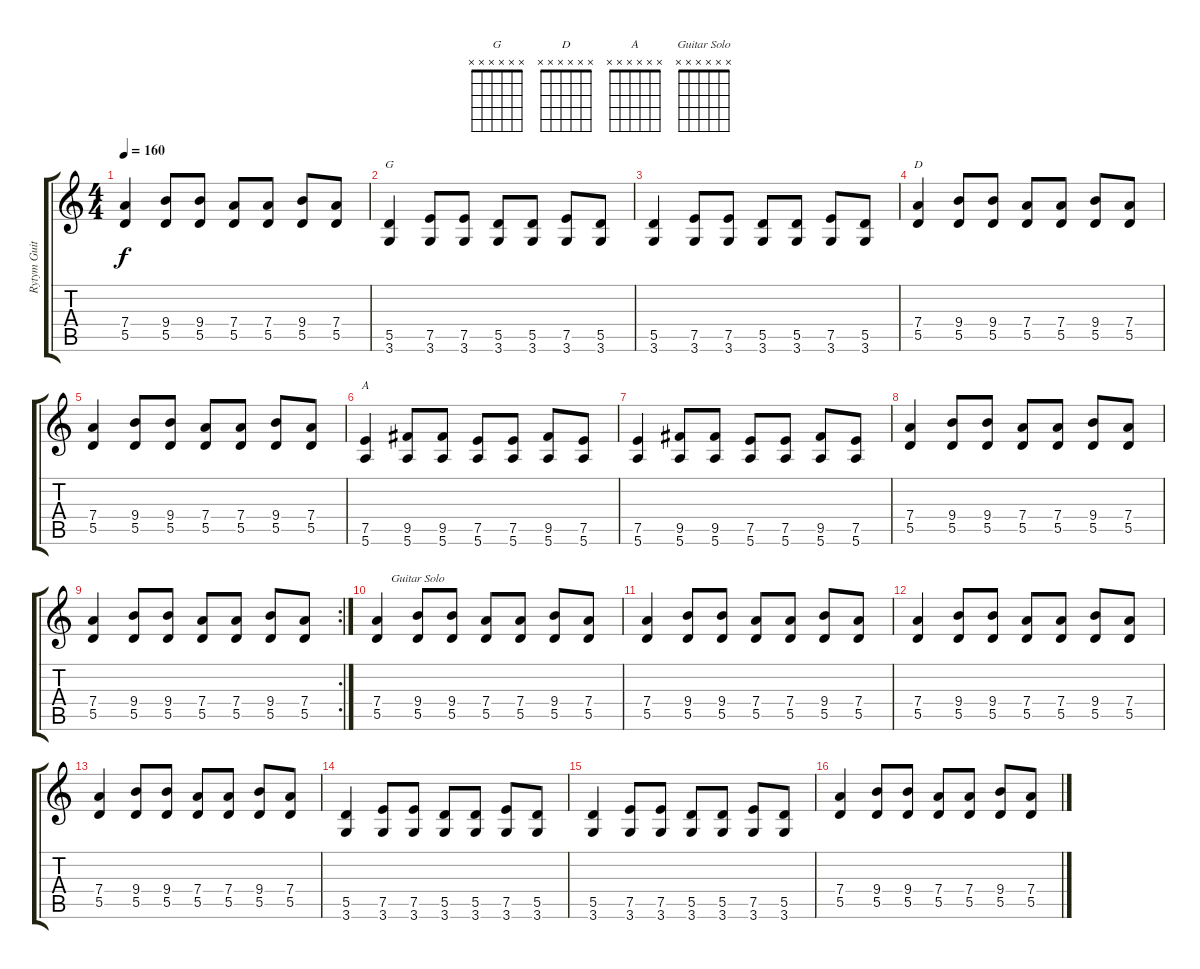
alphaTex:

\track ("Rytym Guitar" "Rytym Guit") {instrument electricguitarclean}
\staff {score tabs}
\tuning (E4 B3 G3 D3 A2 E2) {hide}
\chord ("G" x x x x x x) {firstfret 0}
\chord ("D" x x x x x x) {firstfret 0}
\chord ("A" x x x x x x) {firstfret 0}
\chord ("Guitar Solo" x x x x x x) {firstfret 0}
\ts (4 4)
\tempo 160
\clef g2
\ks c
(7.4 5.5).4{dy f} (9.4 5.5).8 (9.4 5.5).8 (7.4 5.5).8 (7.4 5.5).8 (9.4 5.5).8 (7.4 5.5).8 |
(5.5 3.6).4{ch "G"} (7.5 3.6).8 (7.5 3.6).8 (5.5 3.6).8 (5.5 3.6).8 (7.5 3.6).8 (5.5 3.6).8 |
(5.5 3.6).4 (7.5 3.6).8 (7.5 3.6).8 (5.5 3.6).8 (5.5 3.6).8 (7.5 3.6).8 (5.5 3.6).8 |
(7.4 5.5).4{ch "D"} (9.4 5.5).8 (9.4 5.5).8 (7.4 5.5).8 (7.4 5.5).8 (9.4 5.5).8 (7.4 5.5).8 |
(7.4 5.5).4 (9.4 5.5).8 (9.4 5.5).8 (7.4 5.5).8 (7.4 5.5).8 (9.4 5.5).8 (7.4 5.5).8 |
(7.5 5.6).4{ch "A"} (9.5 5.6).8 (9.5 5.6).8 (7.5 5.6).8 (7.5 5.6).8 (9.5 5.6).8 (7.5 5.6).8 |
(7.5 5.6).4 (9.5 5.6).8 (9.5 5.6).8 (7.5 5.6).8 (7.5 5.6).8 (9.5 5.6).8 (7.5 5.6).8 |
(7.4 5.5).4 (9.4 5.5).8 (9.4 5.5).8 (7.4 5.5).8 (7.4 5.5).8 (9.4 5.5).8 (7.4 5.5).8 |
\rc 2
(7.4 5.5).4 (9.4 5.5).8 (9.4 5.5).8 (7.4 5.5).8 (7.4 5.5).8 (9.4 5.5).8 (7.4 5.5).8 |
(7.4 5.5).4 (9.4 5.5).8{ch "Guitar Solo"} (9.4 5.5).8 (7.4 5.5).8 (7.4 5.5).8 (9.4 5.5).8 (7.4 5.5).8 |
(7.4 5.5).4 (9.4 5.5).8 (9.4 5.5).8 (7.4 5.5).8 (7.4 5.5).8 (9.4 5.5).8 (7.4 5.5).8 |
(7.4 5.5).4 (9.4 5.5).8 (9.4 5.5).8 (7.4 5.5).8 (7.4 5.5).8 (9.4 5.5).8 (7.4 5.5).8 |
(7.4 5.5).4 (9.4 5.5).8 (9.4 5.5).8 (7.4 5.5).8 (7.4 5.5).8 (9.4 5.5).8 (7.4 5.5).8 |
(5.5 3.6).4 (7.5 3.6).8 (7.5 3.6).8 (5.5 3.6).8 (5.5 3.6).8 (7.5 3.6).8 (5.5 3.6).8 |
(5.5 3.6).4 (7.5 3.6).8 (7.5 3.6).8 (5.5 3.6).8 (5.5 3.6).8 (7.5 3.6).8 (5.5 3.6).8 |
(7.4 5.5).4 (9.4 5.5).8 (9.4 5.5).8 (7.4 5.5).8 (7.4 5.5).8 (9.4 5.5).8 (7.4 5.5).8
